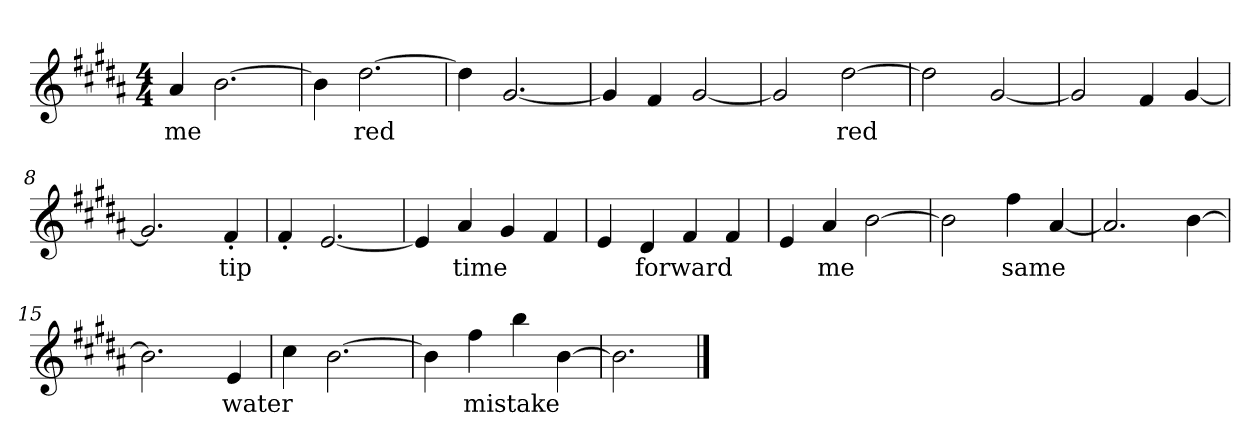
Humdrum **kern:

**kern	**text
*part1	*part1
*staff1	*staff1
*clefG2	*
*k[f#c#g#d#a#]	*
*M4/4	*
=1	=1
4a#	me
[2.b	.
=2	=2
4b]	.
[2.dd#	red
=3	=3
4dd#]	.
[2.g#	.
=4	=4
4g#]	.
4f#	.
[2g#	.
=5	=5
2g#]	.
[2dd#	red
=6	=6
2dd#]	.
[2g#	.
=7	=7
2g#]	.
4f#	.
[4g#	.
=8	=8
2.g#]	.
4f#'	tip
=9	=9
4f#'	.
[2.e	.
=10	=10
4e]	.
4a#	time
4g#	.
4f#	.
=11	=11
4e	.
4d#	forward
4f#	.
4f#	.
=12	=12
4e	.
4a#	me
[2b	.
=13	=13
2b]	.
4ff#	same
[4a#	.
=14	=14
2.a#]	.
[4b	.
=15	=15
2.b]	.
4e	water
=16	=16
4cc#	.
[2.b	.
=17	=17
4b]	.
4ff#	mistake
4bb	.
[4b	.
=18	=18
2.b]	.
==	==
*-	*-
